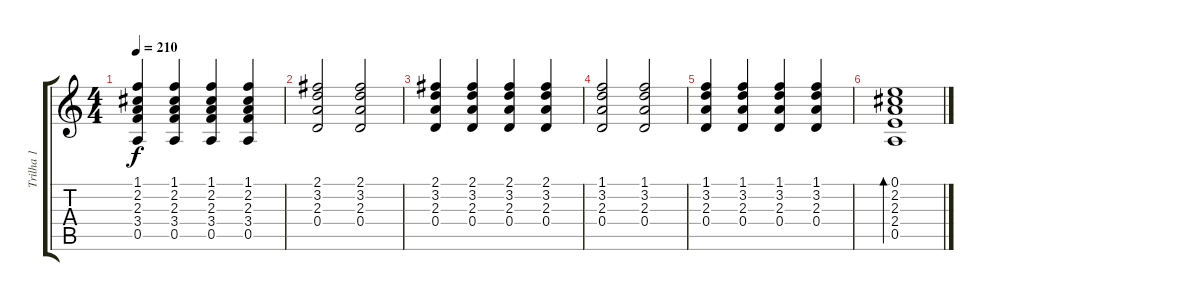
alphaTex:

\track ("Trilha 1" "Trilha 1") {instrument acousticguitarnylon}
\staff {score tabs}
\tuning (E4 B3 G3 D3 A2 E2) {hide}
\ts (4 4)
\tempo 210
\clef g2
\ks c
(1.1 2.2 2.3 3.4 0.5).4{dy f} (1.1 2.2 2.3 3.4 0.5).4 (1.1 2.2 2.3 3.4 0.5).4 (1.1 2.2 2.3 3.4 0.5).4 |
(2.1 3.2 2.3 0.4).2 (2.1 3.2 2.3 0.4).2 |
(2.1 3.2 2.3 0.4).4 (2.1 3.2 2.3 0.4).4 (2.1 3.2 2.3 0.4).4 (2.1 3.2 2.3 0.4).4 |
(1.1 3.2 2.3 0.4).2 (1.1 3.2 2.3 0.4).2 |
(1.1 3.2 2.3 0.4).4 (1.1 3.2 2.3 0.4).4 (1.1 3.2 2.3 0.4).4 (1.1 3.2 2.3 0.4).4 |
(0.1 2.2 2.3 2.4 0.5).1{bd 480}
